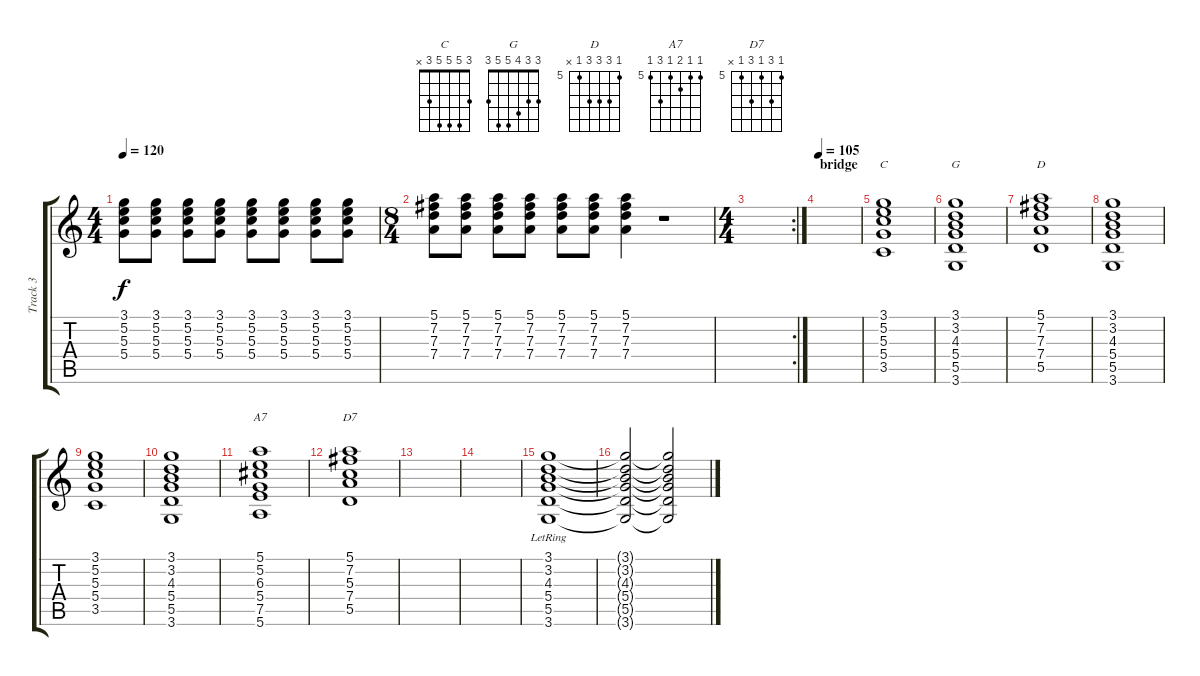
\track ("Track 3" "Track 3") {instrument electricguitarclean}
\staff {score tabs}
\tuning (E4 B3 G3 D3 A2 E2) {hide}
\chord ("C" 3 5 5 5 3 x)
\chord ("G" 3 3 4 5 5 3)
\chord ("D" 5 7 7 7 5 x) {firstfret 5}
\chord ("A7" 5 5 6 5 7 5) {firstfret 5}
\chord ("D7" 5 7 5 7 5 x) {firstfret 5}
\ts (4 4)
\tempo 120
\clef g2
\ks c
(3.1 5.2 5.3 5.4).8{dy f} (3.1 5.2 5.3 5.4).8 (3.1 5.2 5.3 5.4).8 (3.1 5.2 5.3 5.4).8 (3.1 5.2 5.3 5.4).8 (3.1 5.2 5.3 5.4).8 (3.1 5.2 5.3 5.4).8 (3.1 5.2 5.3 5.4).8 |
\ts (8 4)
(5.1 7.2 7.3 7.4).8 (5.1 7.2 7.3 7.4).8 (5.1 7.2 7.3 7.4).8 (5.1 7.2 7.3 7.4).8 (5.1 7.2 7.3 7.4).8 (5.1 7.2 7.3 7.4).8 (5.1 7.2 7.3 7.4).4 r.1 |
\rc 2
\ts (4 4)
|
\section ("" "bridge")
\tempo 105
|
(3.1 5.2 5.3 5.4 3.5).1{ch "C"} |
(3.1 3.2 4.3 5.4 5.5 3.6).1{ch "G"} |
(5.1 7.2 7.3 7.4 5.5).1{ch "D"} |
(3.1 3.2 4.3 5.4 5.5 3.6).1 |
(3.1 5.2 5.3 5.4 3.5).1 |
(3.1 3.2 4.3 5.4 5.5 3.6).1 |
(5.1 5.2 6.3 5.4 7.5 5.6).1{ch "A7"} |
(5.1 7.2 5.3 7.4 5.5).1{ch "D7"} |
|
|
(3.1 3.2 4.3{lr} 5.4{lr} 5.5 3.6).1 |
(3.1{t} 3.2{t} 4.3{t} 5.4{t} 5.5{t} 3.6{t}).2 (3.1{t} 3.2{t} 4.3{t} 5.4{t} 5.5{t} 3.6{t}).2
